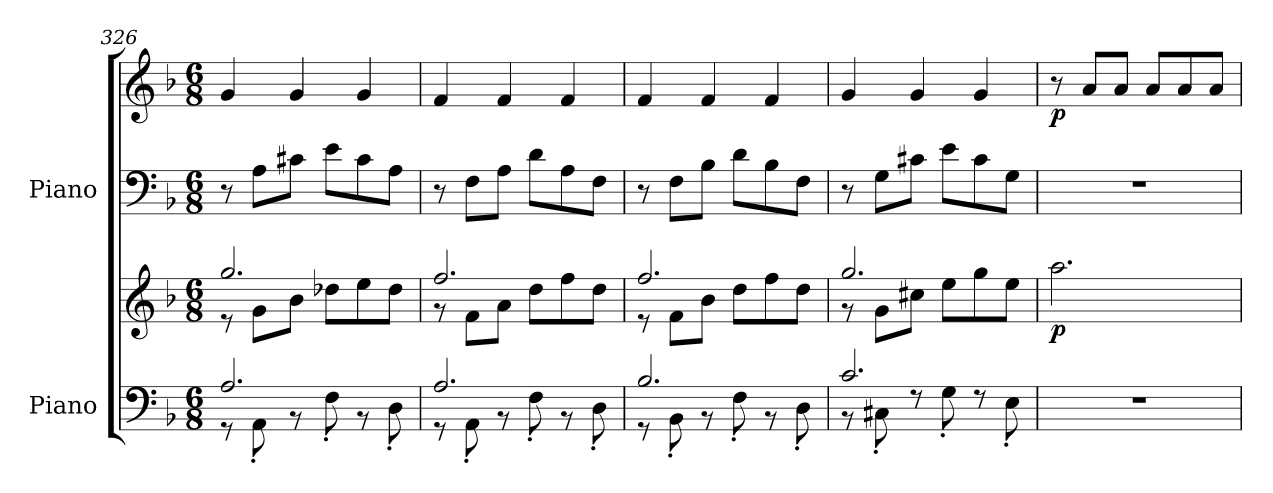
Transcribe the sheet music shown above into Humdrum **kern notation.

**kern	**kern	**dynam	**kern	**kern	**dynam
*part2	*part2	*part2	*part1	*part1	*part1
*staff4	*staff3	*staff3/4	*staff2	*staff1	*staff1/2
*I"Piano	*	*	*I"Piano	*	*
*I'Pno.	*	*	*I'Pno.	*	*
*clefF4	*clefG2	*	*clefF4	*clefG2	*
*k[b-]	*k[b-]	*	*k[b-]	*k[b-]	*
*M6/8	*M6/8	*	*M6/8	*M6/8	*
=326	=326	=326	=326	=326	=326
*^	*^	*	*	*	*
2.A/	8r	2.gg/	8r	.	8r	4g/	.
.	8AA'\	.	8g\L	.	8A\L	.	.
.	8r	.	8b-\J	.	8c#X\J	4g/	.
.	8F'\	.	8dd-X\L	.	8e\L	.	.
.	8r	.	8ee\	.	8c#\	4g/	.
.	8D'\	.	8dd-\J	.	8A\J	.	.
=327	=327	=327	=327	=327	=327	=327	=327
2.A/	8r	2.ff/	8r	.	8r	4f/	.
.	8AA'\	.	8f\L	.	8F\L	.	.
.	8r	.	8a\J	.	8A\J	4f/	.
.	8F'\	.	8dd\L	.	8d\L	.	.
.	8r	.	8ff\	.	8A\	4f/	.
.	8D'\	.	8dd\J	.	8F\J	.	.
!!LO:LB:g=z
=328	=328	=328	=328	=328	=328	=328	=328
2.B-/	8r	2.ff/	8r	.	8r	4f/	.
.	8BB-'\	.	8f\L	.	8F\L	.	.
.	8r	.	8b-\J	.	8B-\J	4f/	.
.	8F'\	.	8dd\L	.	8d\L	.	.
.	8r	.	8ff\	.	8B-\	4f/	.
.	8D'\	.	8dd\J	.	8F\J	.	.
=329	=329	=329	=329	=329	=329	=329	=329
2.c/	8r	2.gg/	8r	.	8r	4g/	.
.	8C#X'\	.	8g\L	.	8G\L	.	.
.	8rF	.	8cc#X\J	.	8c#X\J	4g/	.
.	8G'\	.	8ee\L	.	8e\L	.	.
.	8rF	.	8gg\	.	8c#\	4g/	.
.	8E'\	.	8ee\J	.	8G\J	.	.
=330	=330	=330	=330	=330	=330	=330	=330
!	!	!	!	!LO:DY:b	!	!	!LO:DY:b
*v	*v	*	*	*	*	*	*
*	*v	*v	*	*	*	*
2.r	2.aa\	p	2.r	8r	p
.	.	.	.	8a/L	.
.	.	.	.	8a/J	.
.	.	.	.	8a/L	.
.	.	.	.	8a/	.
.	.	.	.	8a/J	.
=	=	=	=	=	=
*-	*-	*-	*-	*-	*-
